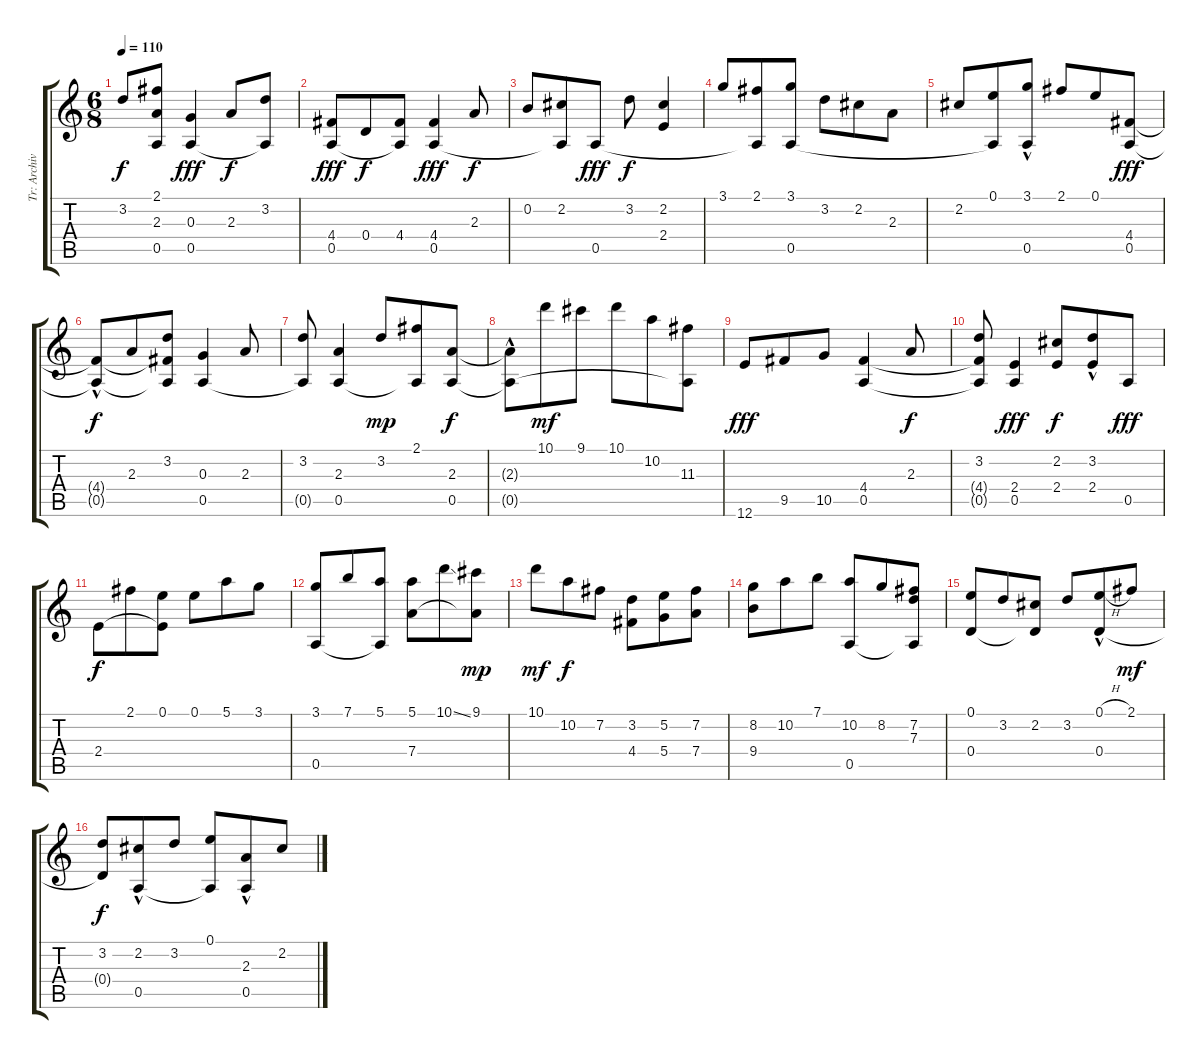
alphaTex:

\track ("Tr: Archivo RUEDAGUA" "Tr: Archiv") {instrument acousticguitarnylon}
\staff {score tabs}
\tuning (E4 B3 G3 D3 A2 E2) {hide}
\ts (6 8)
\tempo 110
\clef g2
\ks c
3.2.8{dy f} (2.1 2.3{t} 0.5{t}).8 (0.3 0.5).4{dy fff} 2.3.8{dy f} (3.2 0.5{t}).8 |
(4.4 0.5).8{dy fff} 0.4.8{dy f} (4.4 0.5{t}).8 (4.4 0.5).4{dy fff} 2.3.8{dy f} |
0.2.8 (2.2 0.5{t}).8 0.5.8{dy fff} 3.2.8{dy f} (2.2 2.4).4 |
3.1.8 (2.1 0.5{t}).8 (3.1 0.5).8 3.2.8 2.2.8 2.3.8 |
2.2.8 (0.1 0.5{t}).8 (3.1 0.5{hac}).8 2.1.8 0.1.8 (4.4 0.5).8{dy fff} |
(4.4{hac t} 0.5{hac t}).8{dy f} 2.3.8 (3.2 4.4{t} 0.5{t}).8 (0.3 0.5).4 2.3.8 |
(3.2 0.5{t}).8 (2.3 0.5).4 3.2.8{dy mp} (2.1 0.5{t}).8 (2.3 0.5).8{dy f} |
(2.3{hac t} 0.5{hac t}).8 10.1.8{dy mf} 9.1.8 10.1.8 10.2.8 (11.3 0.5{t}).8 |
12.6.8{dy fff} 9.5.8 10.5.8 (4.4 0.5).4 2.3.8{dy f} |
(3.2 4.4{t} 0.5{t}).8 (2.4 0.5).4{dy fff} (2.2 2.4).8{dy f} (3.2{hac} 2.4).8 0.5.8{dy fff} |
2.4.8{dy f} 2.1.8 (0.1 2.4{t}).8 0.1.8 5.1.8 3.1.8 |
(3.1 0.5).8 7.1.8 (5.1 0.5{t}).8 (5.1 7.4).8 10.1{ss}.8 (9.1 7.4{t}).8{dy mp} |
10.1.8{dy mf} 10.2.8{dy f} 7.2.8 (3.2 4.4).8 (5.2 5.4).8 (7.2 7.4).8 |
(8.2 9.4).8 10.2.8 7.1.8 (10.2 0.5).8 8.2.8 (7.2 7.3 0.5{t}).8 |
(0.1 0.4).8 3.2.8 (2.2 0.4{t}).8 3.2.8 (0.1{h} 0.4{hac}).8 2.1.8{dy mf} |
(3.2 0.4{t}).8{dy f} (2.2 0.5{hac}).8 3.2.8 (0.1 0.5{t}).8 (2.3 0.5{hac}).8 2.2.8
